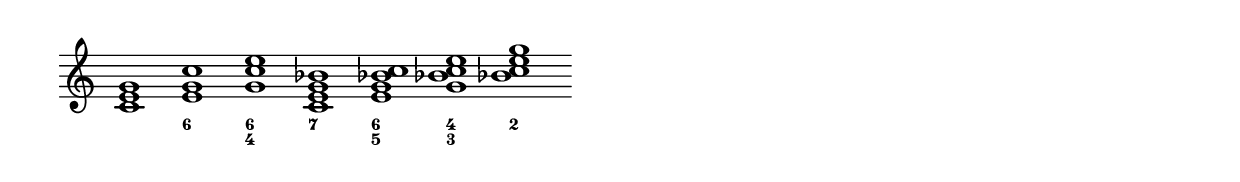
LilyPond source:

\version "2.18.2"
\header {
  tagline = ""
}

upper = {
  \clef treble
  \omit Staff.TimeSignature
  \cadenzaOn
  <c' e' g'>1
  <c'' e' g'>
  <c'' e'' g'>
  <c' e' g' bes'!>
  <c'' e' g' bes'!>
  <c'' e'' g' bes'!>
  <c'' e'' g'' bes'!>
}

\score {
 <<
   \new Staff \upper
   \new FiguredBass \figuremode {
       s1
       <6>
       <6 4>
       <7>
       <6 5>
       <4 3>
       <2>
   }
 >>


\layout {
    %  ragged-last = ##t
    %  line-width = 150\mm
    indent = 0\mm
}

%\midi {
%     \tempo 4 = 130
%}

} %score

